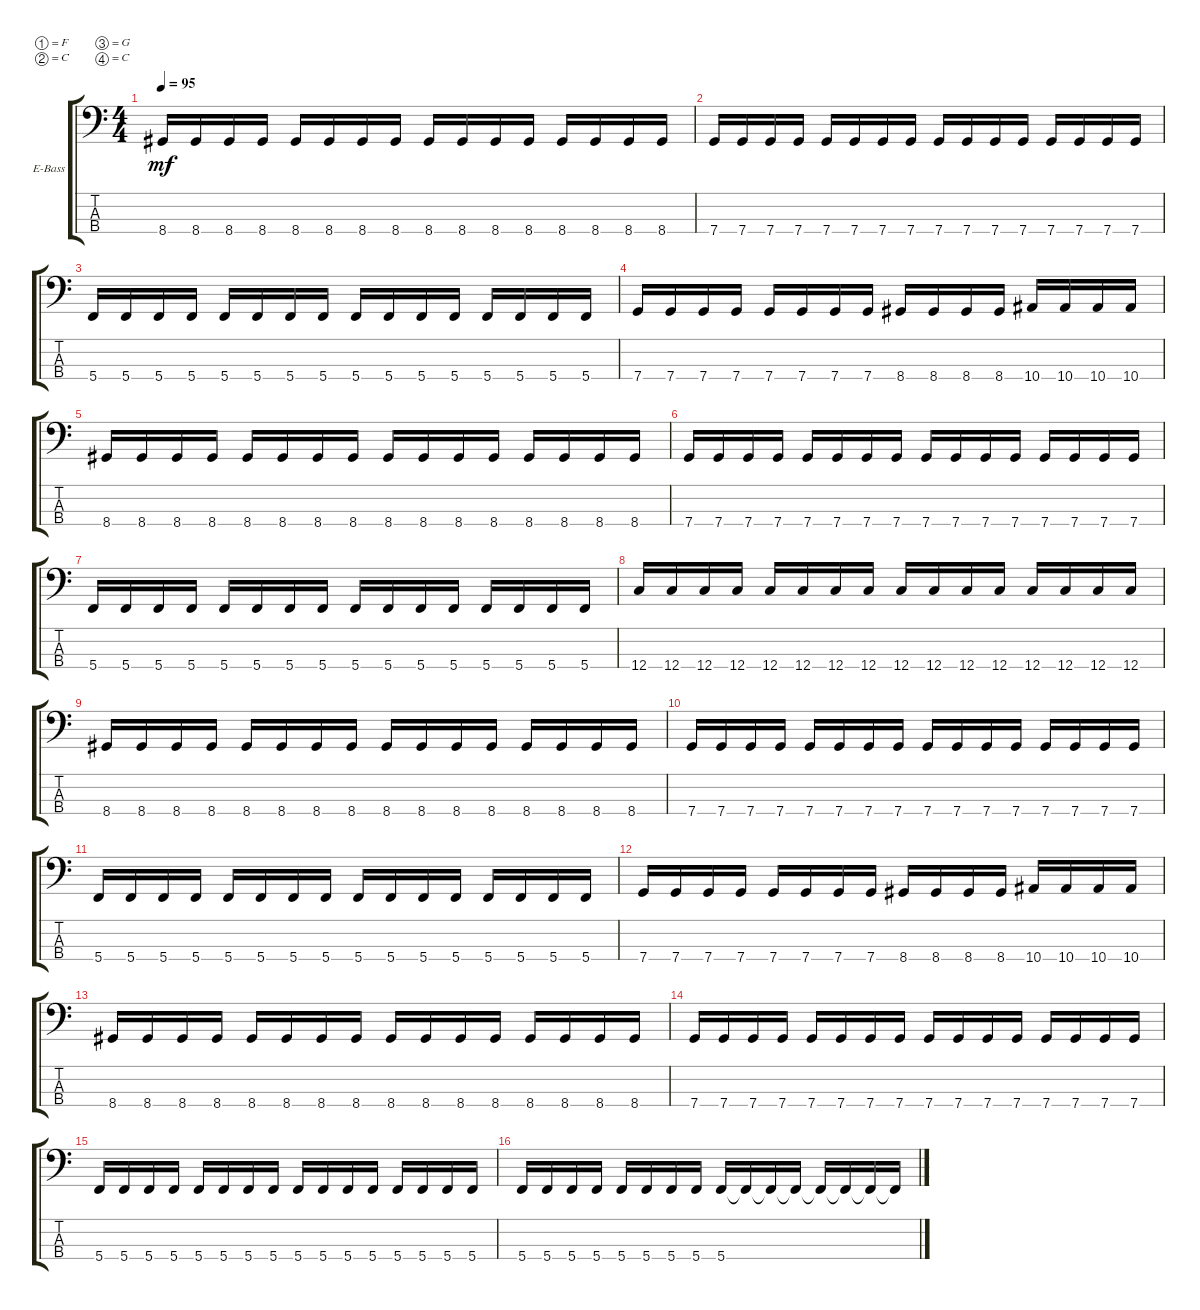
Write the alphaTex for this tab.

\bracketExtendMode groupsimilarinstruments
\firstSystemTrackNameOrientation horizontal
\otherSystemsTrackNameOrientation horizontal
\track ("Electric Bass" "E-Bass") {instrument electricbassfinger}
\staff {score tabs}
\tuning (F2 C2 G1 C1)
\ts (4 4)
\tempo 95
\clef f4
\ks c
8.4.16{dy mf} 8.4.16 8.4.16 8.4.16 8.4.16 8.4.16 8.4.16 8.4.16 8.4.16 8.4.16 8.4.16 8.4.16 8.4.16 8.4.16 8.4.16 8.4.16 |
7.4.16 7.4.16 7.4.16 7.4.16 7.4.16 7.4.16 7.4.16 7.4.16 7.4.16 7.4.16 7.4.16 7.4.16 7.4.16 7.4.16 7.4.16 7.4.16 |
5.4.16 5.4.16 5.4.16 5.4.16 5.4.16 5.4.16 5.4.16 5.4.16 5.4.16 5.4.16 5.4.16 5.4.16 5.4.16 5.4.16 5.4.16 5.4.16 |
7.4.16 7.4.16 7.4.16 7.4.16 7.4.16 7.4.16 7.4.16 7.4.16 8.4.16 8.4.16 8.4.16 8.4.16 10.4.16 10.4.16 10.4.16 10.4.16 |
8.4.16 8.4.16 8.4.16 8.4.16 8.4.16 8.4.16 8.4.16 8.4.16 8.4.16 8.4.16 8.4.16 8.4.16 8.4.16 8.4.16 8.4.16 8.4.16 |
7.4.16 7.4.16 7.4.16 7.4.16 7.4.16 7.4.16 7.4.16 7.4.16 7.4.16 7.4.16 7.4.16 7.4.16 7.4.16 7.4.16 7.4.16 7.4.16 |
5.4.16 5.4.16 5.4.16 5.4.16 5.4.16 5.4.16 5.4.16 5.4.16 5.4.16 5.4.16 5.4.16 5.4.16 5.4.16 5.4.16 5.4.16 5.4.16 |
12.4.16 12.4.16 12.4.16 12.4.16 12.4.16 12.4.16 12.4.16 12.4.16 12.4.16 12.4.16 12.4.16 12.4.16 12.4.16 12.4.16 12.4.16 12.4.16 |
8.4.16 8.4.16 8.4.16 8.4.16 8.4.16 8.4.16 8.4.16 8.4.16 8.4.16 8.4.16 8.4.16 8.4.16 8.4.16 8.4.16 8.4.16 8.4.16 |
7.4.16 7.4.16 7.4.16 7.4.16 7.4.16 7.4.16 7.4.16 7.4.16 7.4.16 7.4.16 7.4.16 7.4.16 7.4.16 7.4.16 7.4.16 7.4.16 |
5.4.16 5.4.16 5.4.16 5.4.16 5.4.16 5.4.16 5.4.16 5.4.16 5.4.16 5.4.16 5.4.16 5.4.16 5.4.16 5.4.16 5.4.16 5.4.16 |
7.4.16 7.4.16 7.4.16 7.4.16 7.4.16 7.4.16 7.4.16 7.4.16 8.4.16 8.4.16 8.4.16 8.4.16 10.4.16 10.4.16 10.4.16 10.4.16 |
8.4.16 8.4.16 8.4.16 8.4.16 8.4.16 8.4.16 8.4.16 8.4.16 8.4.16 8.4.16 8.4.16 8.4.16 8.4.16 8.4.16 8.4.16 8.4.16 |
7.4.16 7.4.16 7.4.16 7.4.16 7.4.16 7.4.16 7.4.16 7.4.16 7.4.16 7.4.16 7.4.16 7.4.16 7.4.16 7.4.16 7.4.16 7.4.16 |
5.4.16 5.4.16 5.4.16 5.4.16 5.4.16 5.4.16 5.4.16 5.4.16 5.4.16 5.4.16 5.4.16 5.4.16 5.4.16 5.4.16 5.4.16 5.4.16 |
5.4.16 5.4.16 5.4.16 5.4.16 5.4.16 5.4.16 5.4.16 5.4.16 5.4.16 5.4{t}.16 5.4{t}.16 5.4{t}.16 5.4{t}.16 5.4{t}.16 5.4{t}.16 5.4{t}.16
